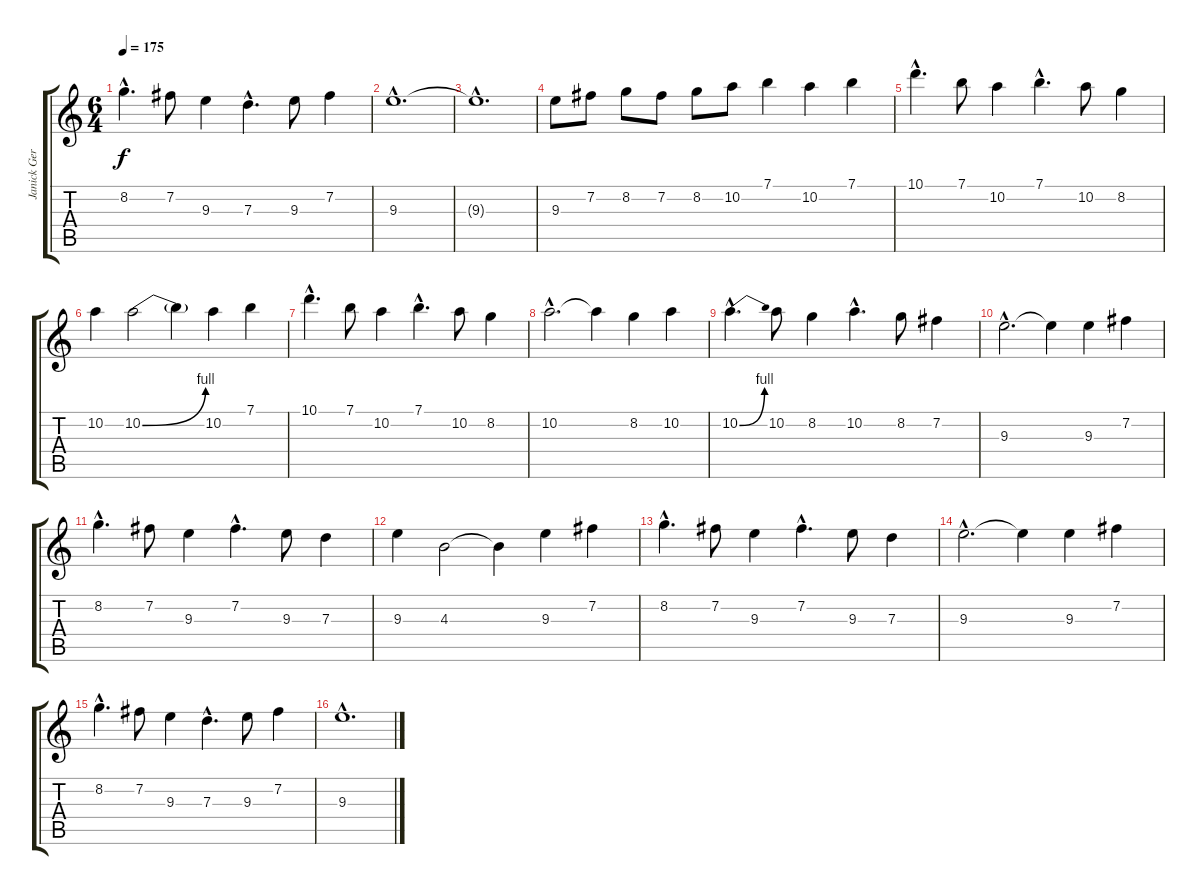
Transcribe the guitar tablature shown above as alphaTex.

\track ("Janick Gers" "Janick Ger") {instrument distortionguitar}
\staff {score tabs}
\tuning (E4 B3 G3 D3 A2 E2) {hide}
\ts (6 4)
\tempo 175
\clef g2
\ks c
8.2{hac}.4{d dy f} 7.2.8 9.3.4 7.3{hac}.4{d} 9.3.8 7.2.4 |
9.3{hac}.1{d} |
9.3{hac t}.1{d} |
9.3.8{volume 10 instrument electricguitarjazz} 7.2.8 8.2.8 7.2.8 8.2.8 10.2.8 7.1.4 10.2.4 7.1.4 |
10.1{hac}.4{d} 7.1.8 10.2.4 7.1{hac}.4{d} 10.2.8 8.2.4 |
10.2.4 10.2{be (bend 0 0 60 4)}.2 10.2{t}.4 10.2.4 7.1.4 |
10.1{hac}.4{d} 7.1.8 10.2.4 7.1{hac}.4{d} 10.2.8 8.2.4 |
10.2{hac}.2{d} 10.2{t}.4 8.2.4 10.2.4 |
10.2{be (bend 0 0 60 4) hac}.4{d} 10.2.8 8.2.4 10.2{hac}.4{d} 8.2.8 7.2.4 |
9.3{hac}.2{d} 9.3{t}.4 9.3.4 7.2.4 |
8.2{hac}.4{d} 7.2.8 9.3.4 7.2{hac}.4{d} 9.3.8 7.3.4 |
9.3.4 4.3.2 4.3{t}.4 9.3.4 7.2.4 |
8.2{hac}.4{d} 7.2.8 9.3.4 7.2{hac}.4{d} 9.3.8 7.3.4 |
9.3{hac}.2{d} 9.3{t}.4 9.3.4 7.2.4 |
8.2{hac}.4{d} 7.2.8 9.3.4 7.3{hac}.4{d} 9.3.8 7.2.4 |
9.3{hac}.1{d}
